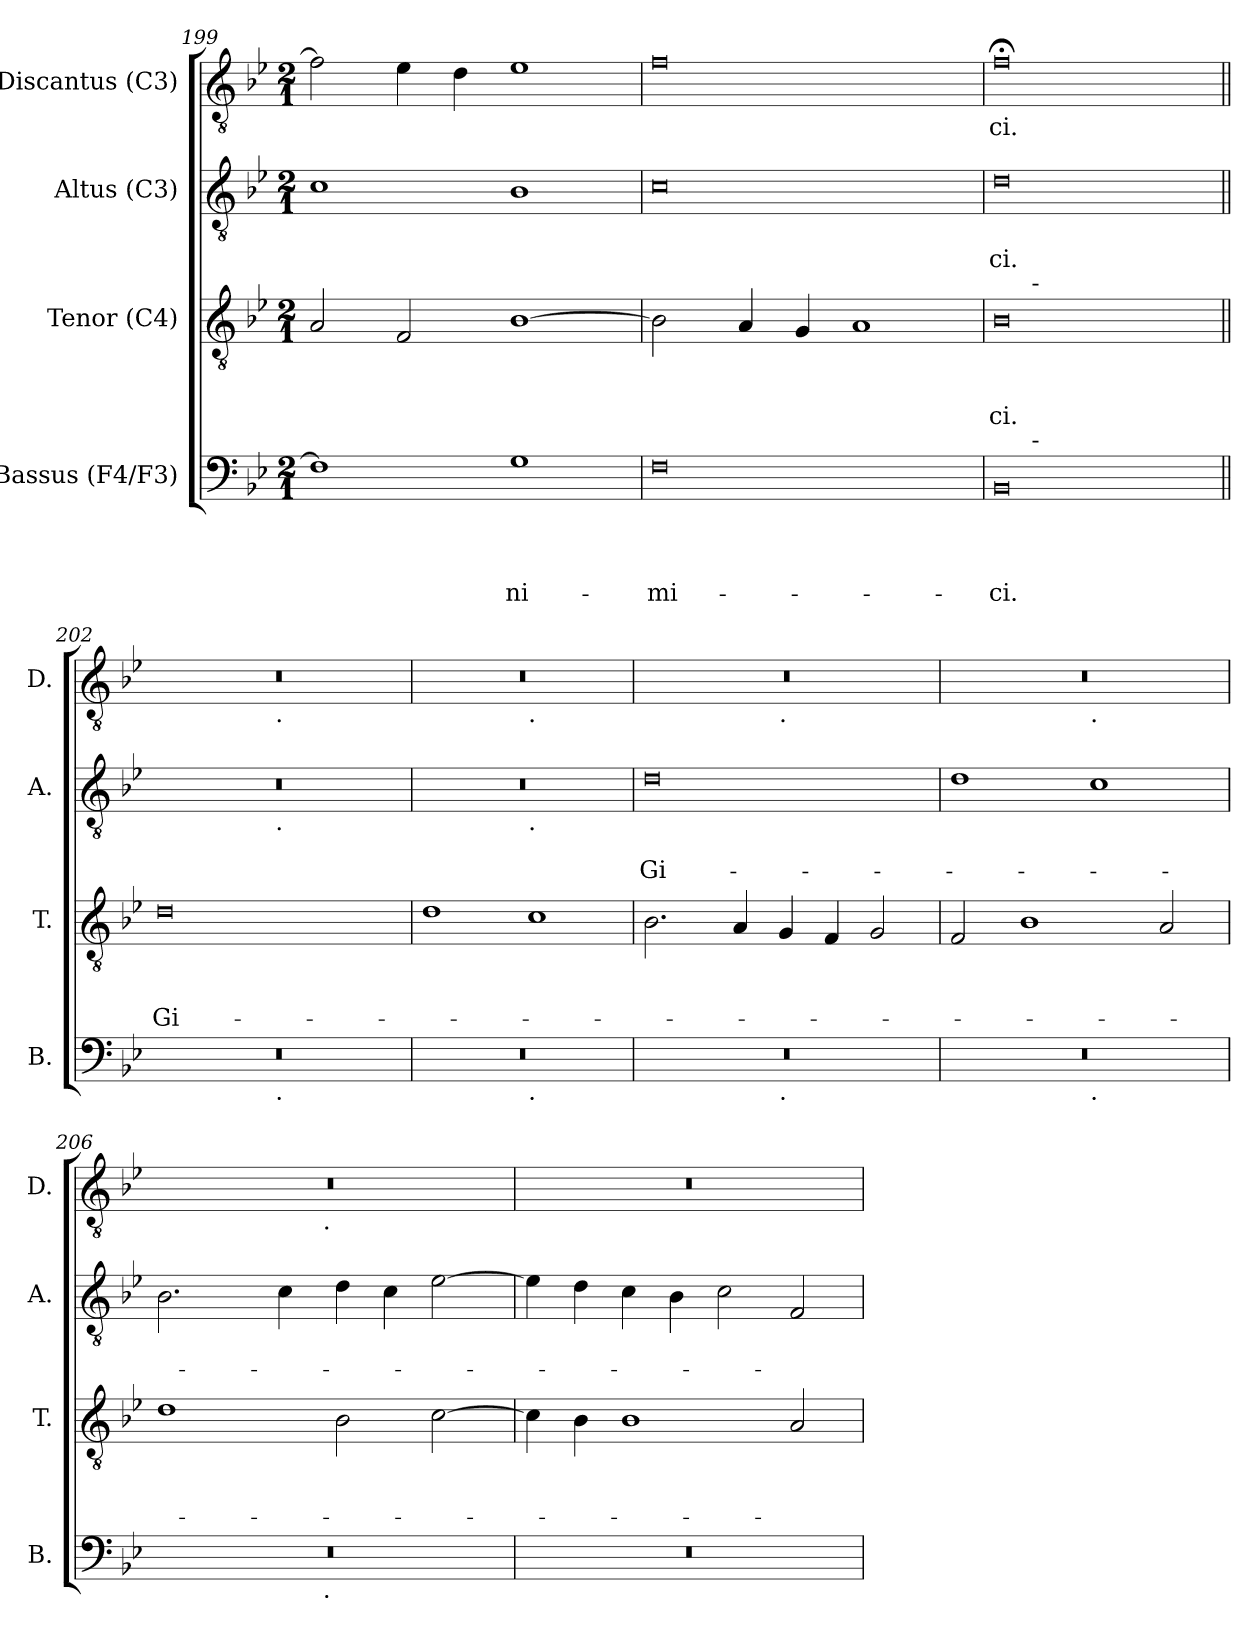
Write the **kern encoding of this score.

**kern	**text	**text	**text	**text	**kern	**text	**text	**text	**kern	**text	**text	**kern	**text
*part4	*part4	*part4	*part4	*part4	*part3	*part3	*part3	*part3	*part2	*part2	*part2	*part1	*part1
*staff4	*staff4	*staff4	*staff4	*staff4	*staff3	*staff3	*staff3	*staff3	*staff2	*staff2	*staff2	*staff1	*staff1
*I"Bassus (F4/F3)	*	*	*	*	*I"Tenor (C4)	*	*	*	*I"Altus (C3)	*	*	*I"Discantus (C3)	*
*I'B.	*	*	*	*	*I'T.	*	*	*	*I'A.	*	*	*I'D.	*
*clefF4	*	*	*	*	*clefGv2	*	*	*	*clefGv2	*	*	*clefGv2	*
*k[b-e-]	*	*	*	*	*k[b-e-]	*	*	*	*k[b-e-]	*	*	*k[b-e-]	*
*B-:	*	*	*	*	*B-:	*	*	*	*B-:	*	*	*B-:	*
*M2/1	*	*	*	*	*M2/1	*	*	*	*M2/1	*	*	*M2/1	*
=199	=199	=199	=199	=199	=199	=199	=199	=199	=199	=199	=199	=199	=199
1F]	.	.	.	.	2A/	.	.	.	1c	.	.	2f\]	.
.	.	.	.	.	2F/	.	.	.	.	.	.	4e-\	.
.	.	.	.	.	.	.	.	.	.	.	.	4d\	.
!	!	!	!	!LO:LY:b	!	!	!	!	!	!	!	!	!
1G	.	.	.	-ni-	[>1B-	.	.	.	1B-	.	.	1e-	.
=200	=200	=200	=200	=200	=200	=200	=200	=200	=200	=200	=200	=200	=200
!	!	!	!	!LO:LY:b:rj	!	!	!	!	!	!	!	!	!
0F	.	.	.	-mi-	2B-\]	.	.	.	0c	.	.	0f	.
.	.	.	.	.	4A/	.	.	.	.	.	.	.	.
.	.	.	.	.	4G/	.	.	.	.	.	.	.	.
.	.	.	.	.	1A	.	.	.	.	.	.	.	.
!!LO:LB:g=z
=201	=201	=201	=201	=201	=201	=201	=201	=201	=201	=201	=201	=201	=201
!	!	!	!	!LO:LY:b:rj	!	!	!	!LO:LY:b:rj	!	!	!LO:LY:b:rj	!	!LO:LY:b:rj
*^	*	*	*	*	*^	*	*	*	*	*	*	*	*
0BB-	8ryy	.	.	.	-ci.	0B-	8ryy	.	.	-ci.	0d	.	-ci.	0f;<	-ci.
!	!	!	!	!	!	!	!LO:TX:a:t=-	!	!	!	!	!	!	!	!
!	!LO:TX:a:t=-	!	!	!	!	!	!	!	!	!	!	!	!	!	!
.	1...ryy	.	.	.	.	.	1...ryy	.	.	.	.	.	.	.	.
=202||	=202||	=202||	=202||	=202||	=202||	=202||	=202||	=202||	=202||	=202||	=202||	=202||	=202||	=202||	=202||
!	!	!	!	!	!	!	!	!	!	!LO:LY:b	!	!	!	!	!
*	*	*	*	*	*	*v	*v	*	*	*	*^	*	*	*^	*
0r	1ryy	.	.	.	.	0d	.	.	Gi-	0r	1ryy	.	.	0r	1ryy	.
.	32ryy	.	.	.	.	.	.	.	.	.	32ryy	.	.	.	32ryy	.
!	!	!	!	!	!	!	!	!	!	!	!	!	!	!	!LO:TX:b:t=.	!
!	!	!	!	!	!	!	!	!	!	!	!LO:TX:b:t=.	!	!	!	!	!
!	!LO:TX:b:t=.	!	!	!	!	!	!	!	!	!	!	!	!	!	!	!
.	2ryy	.	.	.	.	.	.	.	.	.	2ryy	.	.	.	2ryy	.
.	4...ryy	.	.	.	.	.	.	.	.	.	4...ryy	.	.	.	4...ryy	.
=203	=203	=203	=203	=203	=203	=203	=203	=203	=203	=203	=203	=203	=203	=203	=203	=203
0r	1ryy	.	.	.	.	1d	.	.	.	0r	1ryy	.	.	0r	1ryy	.
!	!	!	!	!	!	!	!	!	!	!	!	!	!	!	!LO:TX:b:t=.	!
!	!	!	!	!	!	!	!	!	!	!	!LO:TX:b:t=.	!	!	!	!	!
!	!LO:TX:b:t=.	!	!	!	!	!	!	!	!	!	!	!	!	!	!	!
.	1ryy	.	.	.	.	1c	.	.	.	.	1ryy	.	.	.	1ryy	.
=204	=204	=204	=204	=204	=204	=204	=204	=204	=204	=204	=204	=204	=204	=204	=204	=204
!	!	!	!	!	!	!	!	!	!	!	!	!	!LO:LY:b	!	!	!
*	*	*	*	*	*	*	*	*	*	*v	*v	*	*	*	*	*
0r	1ryy	.	.	.	.	2.B-\	.	.	.	0d	.	Gi-	0r	1ryy	.
.	.	.	.	.	.	4A/	.	.	.	.	.	.	.	.	.
!	!	!	!	!	!	!	!	!	!	!	!	!	!	!LO:TX:b:t=.	!
!	!LO:TX:b:t=.	!	!	!	!	!	!	!	!	!	!	!	!	!	!
.	1ryy	.	.	.	.	4G/	.	.	.	.	.	.	.	1ryy	.
.	.	.	.	.	.	4F/	.	.	.	.	.	.	.	.	.
.	.	.	.	.	.	2G/	.	.	.	.	.	.	.	.	.
=205	=205	=205	=205	=205	=205	=205	=205	=205	=205	=205	=205	=205	=205	=205	=205
0r	1ryy	.	.	.	.	2F/	.	.	.	1d	.	.	0r	1ryy	.
.	.	.	.	.	.	1B-	.	.	.	.	.	.	.	.	.
!	!	!	!	!	!	!	!	!	!	!	!	!	!	!LO:TX:b:t=.	!
!	!LO:TX:b:t=.	!	!	!	!	!	!	!	!	!	!	!	!	!	!
.	1ryy	.	.	.	.	.	.	.	.	1c	.	.	.	1ryy	.
.	.	.	.	.	.	2A/	.	.	.	.	.	.	.	.	.
=206	=206	=206	=206	=206	=206	=206	=206	=206	=206	=206	=206	=206	=206	=206	=206
0r	2ryy	.	.	.	.	1d	.	.	.	2.B-\	.	.	0r	2ryy	.
.	4...ryy	.	.	.	.	.	.	.	.	.	.	.	.	4...ryy	.
.	.	.	.	.	.	.	.	.	.	4c\	.	.	.	.	.
!	!	!	!	!	!	!	!	!	!	!	!	!	!	!LO:TX:b:t=.	!
!	!LO:TX:b:t=.	!	!	!	!	!	!	!	!	!	!	!	!	!	!
.	1ryy	.	.	.	.	.	.	.	.	.	.	.	.	1ryy	.
.	.	.	.	.	.	2B-\	.	.	.	4d\	.	.	.	.	.
.	.	.	.	.	.	.	.	.	.	4c\	.	.	.	.	.
.	.	.	.	.	.	[<2c\	.	.	.	[<2e-\	.	.	.	.	.
.	32ryy	.	.	.	.	.	.	.	.	.	.	.	.	32ryy	.
*v	*v	*	*	*	*	*	*	*	*	*	*	*	*v	*v	*
!!LO:LB:g=z
=207	=207	=207	=207	=207	=207	=207	=207	=207	=207	=207	=207	=207	=207
0r	.	.	.	.	4c\]	.	.	.	4e-\]	.	.	0r	.
.	.	.	.	.	4B-\	.	.	.	4d\	.	.	.	.
.	.	.	.	.	1B-	.	.	.	4c\	.	.	.	.
.	.	.	.	.	.	.	.	.	4B-\	.	.	.	.
.	.	.	.	.	.	.	.	.	2c\	.	.	.	.
.	.	.	.	.	2A/	.	.	.	2F/	.	.	.	.
=	=	=	=	=	=	=	=	=	=	=	=	=	=
*-	*-	*-	*-	*-	*-	*-	*-	*-	*-	*-	*-	*-	*-
